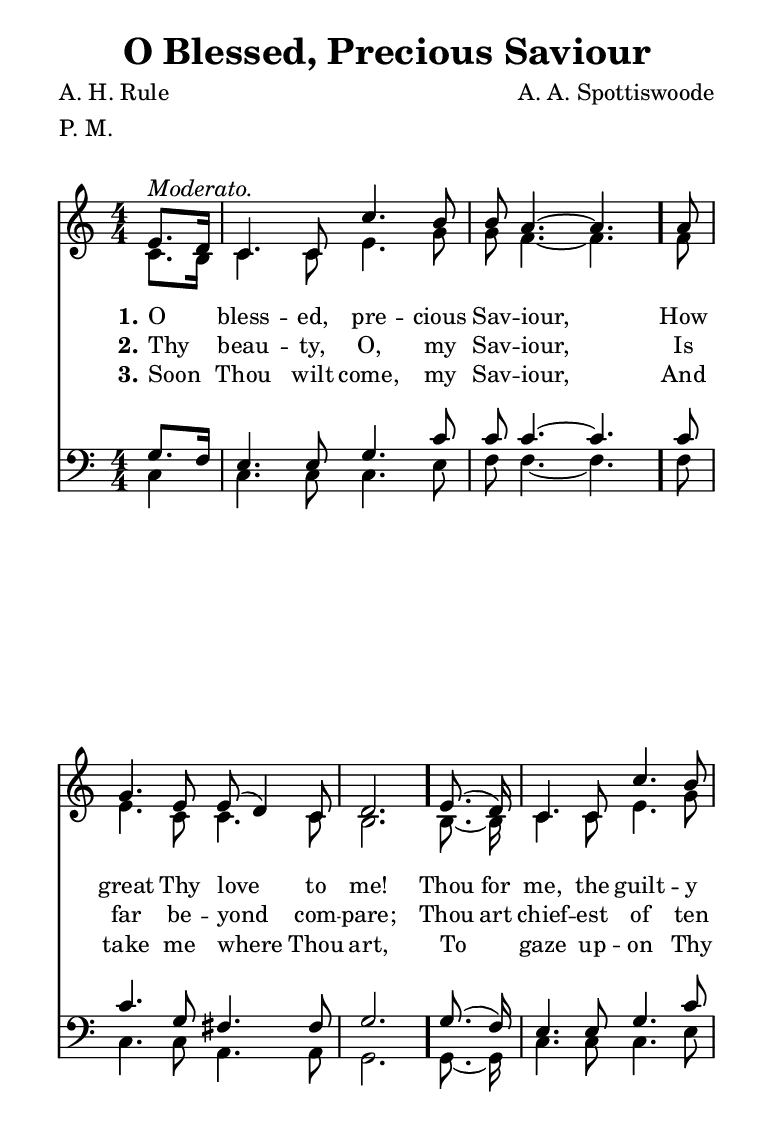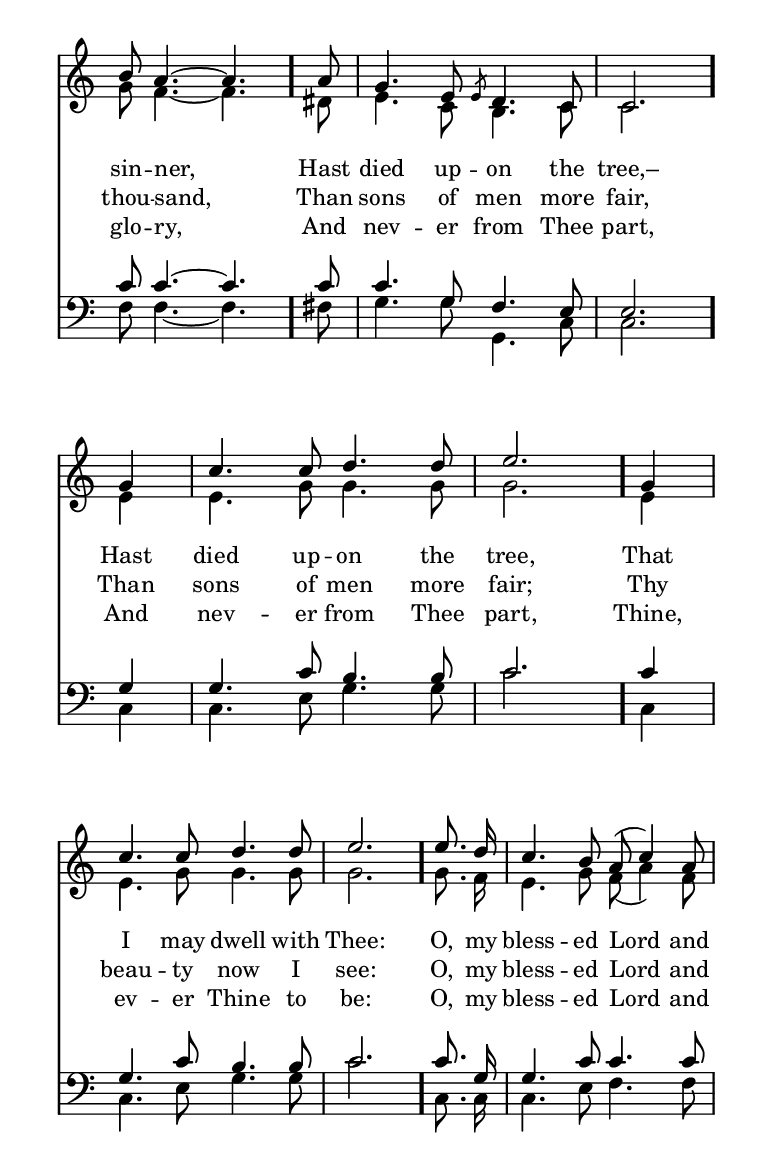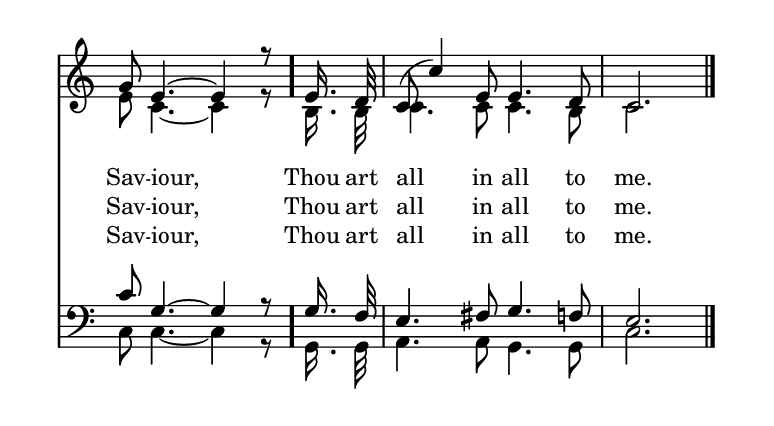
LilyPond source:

\include "common/global.ily"
\paper {
  \include "common/paper.ily"
}

\header{
  hymnnumber = "245"
  title = "O Blessed, Precious Saviour"
  tunename = ""
  meter = "P. M."
  poet = "A. H. Rule"
  composer = "A. A. Spottiswoode"
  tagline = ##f
}

global = {
  \include "common/overrides.ily"
  \override Staff.TimeSignature.style = #'numbered
  \time 4/4
  \override Score.MetronomeMark.transparent = ##t % hide all fermata changes too
  \tempo 4=90
  \key c \major
  \partial 4
  \autoBeamOff
}

notesSoprano = {
\global
\relative c' {

  e8.^\markup{\italic Moderato.}[ d16] | c4. c8 c'4. b8 | b8 a4. ~ a4.
  a8 | g4. e8 e8( d4) c8 | d2.
  e8.( d16) | c4. c8 c'4. b8 | b8 a4. ~ a4.
  a8 | g4. e8 \slashedGrace e8 d4. c8 | c2.

  g'4 | c4. c8 d4. d8 | e2.
  g,4 | c4. c8 d4. d8 | e2.
  e8. d16 | c4. b8 a8( c4) a8 | g8 e4. ~ e4 r8
  e16. d32 | c8( c'4) e,8 e4. d8 | c2.

  \bar "|."

}
}

notesAlto = {
\global
\relative e' {

  c8.[ b16] | c4. c8 e4. g8 | g f4. ~ f4.
  f8 | e4. c8 c4. c8 | b2. \eogbreak
  b8. ~ b16 | c4. c8 e4. g8 | g f4. ~ f4.
  dis8 | e4. c8 b4. c8 | c2. \eogbreak

  e4 | e4. g8 g4. g8 | g2.
  e4 | e4. g8 g4. g8 | g2. \eogbreak
  g8. f16 | e4. g8 f8( a4) f8 | e8 c4. ~ c4 r8
  b16. b32 | c4. c8 c4. b8 | c2. \eogbreak

}
}

notesTenor = {
\global
\relative a {

  g8.[ f16] | e4. e8 g4. c8 | c8 c4. ~ c4.
  c8 | c4. g8 fis4. fis8 | g2.
  g8.( f16) | e4. e8 g4. c8 | c8 c4. ~ c4.
  c8 | c4. g8 f4. e8 | e2.

  g4 | g4. c8 b4. b8 | c2.
  c4 | g4. c8 b4. b8 | c2.
  c8. g16 | g4. c8 c4. c8 | c8 g4. ~ g4 r8
  g16. f32 | e4. fis8 g4. f8 | e2.

}
}

notesBass = {
\global
\relative f {

  c4 | c4. c8 c4. e8 | f8 f4. ~ f4.
  f8 | c4. c8 a4. a8 | g2.
  g8. ~ g16 | c4. c8 c4. e8 | f8 f4. ~ f4.
  fis8 | g4. g8 g,4. c8 | c2.

  c4 | c4. e8 g4. g8 | c2.
  c,4 | c4. e8 g4. g8 | c2.
  c,8. c16 | c4. e8 f4. f8 | c8 c4. ~ c4 r8
  g16. g32 | a4. a8 g4. g8 | c2.

}
}

wordsA = \lyricmode {
\set stanza = "1."

O bless -- ed, pre -- cious Sav -- iour, \bar "."
How great Thy love to me! \bar "."
{ \mon } Thou for { \moff } me, the guilt -- y sin -- ner, \bar "."
Hast died up -- on the tree,– \bar "."
Hast died up -- on the tree, \bar "."
That I may dwell with Thee: \bar "."
O, my bless -- ed Lord and Sav -- iour, \bar "."
Thou art all in all to me. \bar "."

}

wordsB = \lyricmode {
\set stanza = "2."

Thy beau -- ty, O, my Sav -- iour,
Is far be -- yond com -- pare;
{ \mon } Thou art { \moff } chief -- est of ten thou -- sand,
Than sons of men more fair,
Than sons of men more fair;
Thy beau -- ty now I see:
O, my bless -- ed Lord and Sav -- iour,
Thou art all in all to me.

}

wordsC = \lyricmode {
\set stanza = "3."

Soon Thou wilt come, my Sav -- iour,
And take me where Thou art,
To gaze up -- on Thy glo -- ry,
And nev -- er from Thee part,
And nev -- er from Thee part,
Thine, ev -- er Thine to be:
O, my bless -- ed Lord and Sav -- iour,
Thou art all in all to me.

}

\score {
  \context ChoirStaff <<
    \context Staff = upper <<
      \set ChoirStaff.systemStartDelimiter = #'SystemStartBar
      \context Voice  = sopranos { \voiceOne << \notesSoprano >> }
      \context Voice  = altos { \voiceTwo << \notesAlto >> }
      \context Lyrics = one   \lyricsto sopranos \wordsA
      \context Lyrics = two   \lyricsto sopranos \wordsB
      \context Lyrics = three \lyricsto sopranos \wordsC
    >>
    \context Staff = men <<
      \clef bass
      \context Voice  = tenors { \voiceOne << \notesTenor >> }
      \context Voice  = basses { \voiceTwo << \notesBass >> }
    >>
  >>
  \layout {
    \include "common/layout.ily"
  }
  \midi{
    \include "common/midi.ily"
  }
}

\version "2.19.49"  % necessary for upgrading to future LilyPond versions.

% vi:set et ts=2 sw=2 ai nocindent syntax=lilypond:
